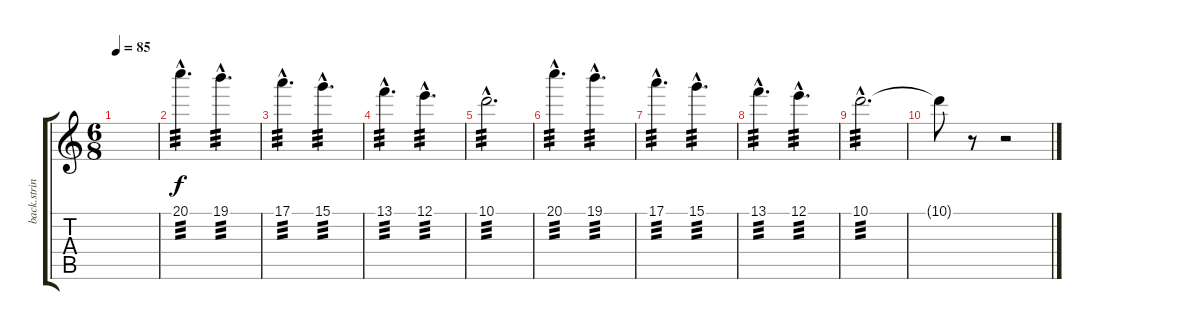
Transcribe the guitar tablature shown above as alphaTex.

\track ("back.string" "back.strin") {instrument acousticguitarsteel}
\staff {score tabs}
\tuning (E4 B3 G3 D3 A2 E2) {hide}
\ts (6 8)
\tempo 85
\clef g2
\ks c
|
20.1{hac}.4{d tp 3} 19.1{hac}.4{d tp 3} |
17.1{hac}.4{d tp 3} 15.1{hac}.4{d tp 3} |
13.1{hac}.4{d tp 3} 12.1{hac}.4{d tp 3} |
10.1{hac}.2{d tp 3} |
20.1{hac}.4{d tp 3} 19.1{hac}.4{d tp 3} |
17.1{hac}.4{d tp 3} 15.1{hac}.4{d tp 3} |
13.1{hac}.4{d tp 3} 12.1{hac}.4{d tp 3} |
10.1{hac}.2{d tp 3} |
10.1{t}.8 r.8 r.2{volume 6}
